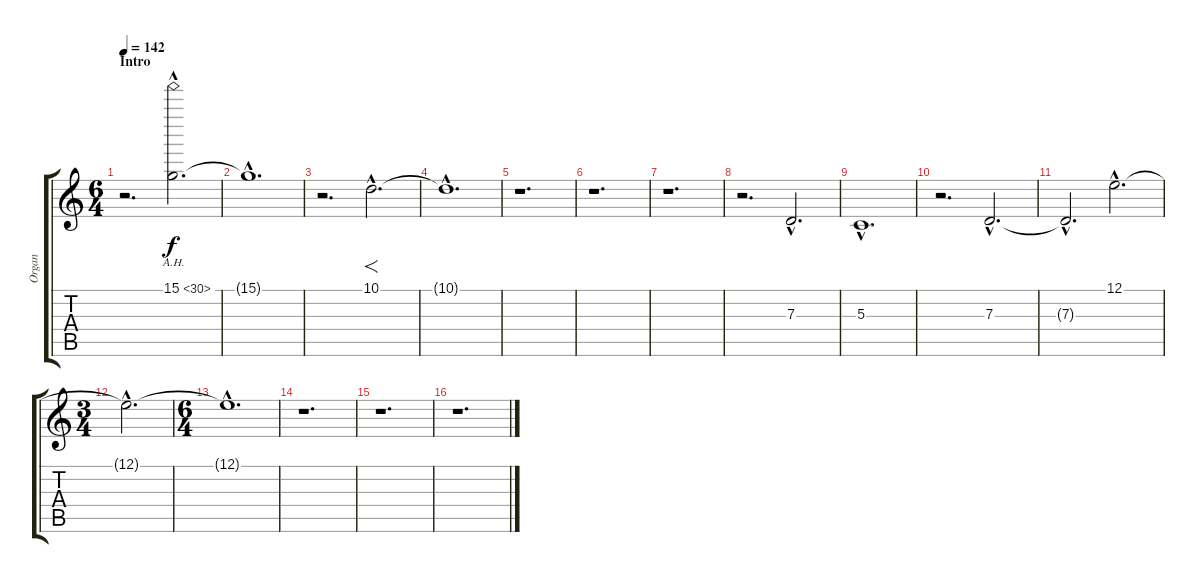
\track ("Organ" "Organ") {instrument synthstrings2}
\staff {score tabs}
\tuning (E4 B3 G3 D3 A2 E2) {hide}
\ts (6 4)
\section ("" "Intro")
\tempo 142
\clef g2
\ks c
r.2{d dy f instrument synthstrings2} 15.1{ah 15 hac}.2{d volume 10 instrument synthstrings2} |
15.1{hac t}.1{d} |
r.2{d} 10.1{hac}.2{f d volume 10 instrument synthstrings2} |
10.1{hac t}.1{d} |
r.1{d} |
r.1{d} |
r.1{d} |
r.2{d} 7.3{hac}.2{d volume 12} |
5.3{hac}.1{d} |
r.2{d} 7.3{hac}.2{d} |
7.3{hac t}.2{d} 12.1{hac}.2{d} |
\ts (3 4)
12.1{hac t}.2{d} |
\ts (6 4)
12.1{hac t}.1{d} |
r.1{d} |
r.1{d} |
r.1{d}
